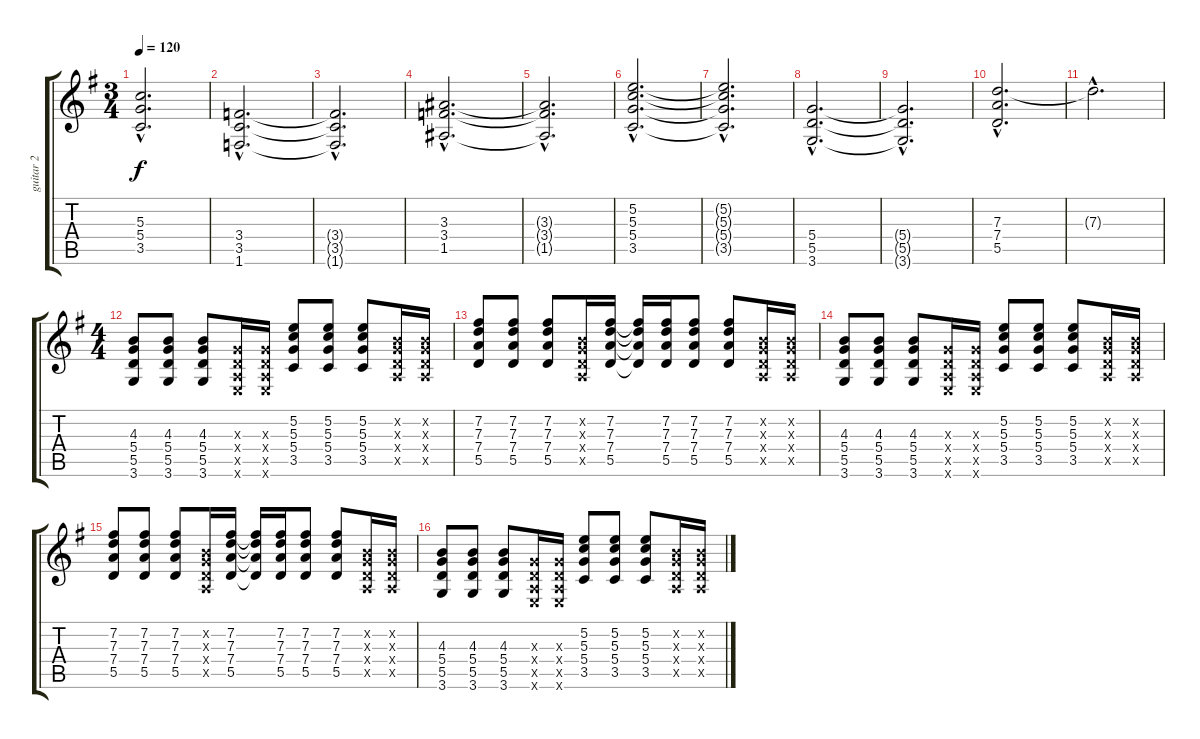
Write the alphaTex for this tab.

\track ("guitar 2" "guitar 2") {instrument overdrivenguitar}
\staff {score tabs}
\tuning (E4 B3 G3 D3 A2 E2) {hide}
\ts (3 4)
\tempo 120
\clef g2
\ks g
(5.3{hac t} 5.4{hac t} 3.5{hac t}).2{d dy f} |
(3.4{hac} 3.5{hac} 1.6{hac}).2{d} |
(3.4{hac t} 3.5{hac t} 1.6{hac t}).2{d} |
(3.3{hac} 3.4{hac} 1.5{hac}).2{d} |
(3.3{hac t} 3.4{hac t} 1.5{hac t}).2{d} |
(5.2{hac} 5.3{hac} 5.4{hac} 3.5{hac}).2{d} |
(5.2{hac t} 5.3{hac t} 5.4{hac t} 3.5{hac t}).2{d} |
(5.4{hac} 5.5{hac} 3.6{hac}).2{d} |
(5.4{hac t} 5.5{hac t} 3.6{hac t}).2{d} |
(7.3{hac} 7.4{hac} 5.5{hac}).2{d} |
7.3{hac t}.2{d} |
\ts (4 4)
(4.3 5.4 5.5 3.6).8 (4.3 5.4 5.5 3.6).8 (4.3 5.4 5.5 3.6).8 (0.3{x} 0.4{x} 0.5{x} 0.6{x}).16 (0.3{x} 0.4{x} 0.5{x} 0.6{x}).16 (5.2 5.3 5.4 3.5).8 (5.2 5.3 5.4 3.5).8 (5.2 5.3 5.4 3.5).8 (0.2{x} 0.3{x} 0.4{x} 0.5{x}).16 (0.2{x} 0.3{x} 0.4{x} 0.5{x}).16 |
(7.2 7.3 7.4 5.5).8 (7.2 7.3 7.4 5.5).8 (7.2 7.3 7.4 5.5).8 (0.2{x} 0.3{x} 0.4{x} 0.5{x}).16 (7.2 7.3 7.4 5.5).16 (7.2{t} 7.3{t} 7.4{t} 5.5{t}).16 (7.2 7.3 7.4 5.5).16 (7.2 7.3 7.4 5.5).8 (7.2 7.3 7.4 5.5).8 (0.2{x} 0.3{x} 0.4{x} 0.5{x}).16 (0.2{x} 0.3{x} 0.4{x} 0.5{x}).16 |
(4.3 5.4 5.5 3.6).8 (4.3 5.4 5.5 3.6).8 (4.3 5.4 5.5 3.6).8 (0.3{x} 0.4{x} 0.5{x} 0.6{x}).16 (0.3{x} 0.4{x} 0.5{x} 0.6{x}).16 (5.2 5.3 5.4 3.5).8 (5.2 5.3 5.4 3.5).8 (5.2 5.3 5.4 3.5).8 (0.2{x} 0.3{x} 0.4{x} 0.5{x}).16 (0.2{x} 0.3{x} 0.4{x} 0.5{x}).16 |
(7.2 7.3 7.4 5.5).8 (7.2 7.3 7.4 5.5).8 (7.2 7.3 7.4 5.5).8 (0.2{x} 0.3{x} 0.4{x} 0.5{x}).16 (7.2 7.3 7.4 5.5).16 (7.2{t} 7.3{t} 7.4{t} 5.5{t}).16 (7.2 7.3 7.4 5.5).16 (7.2 7.3 7.4 5.5).8 (7.2 7.3 7.4 5.5).8 (0.2{x} 0.3{x} 0.4{x} 0.5{x}).16 (0.2{x} 0.3{x} 0.4{x} 0.5{x}).16 |
(4.3 5.4 5.5 3.6).8 (4.3 5.4 5.5 3.6).8 (4.3 5.4 5.5 3.6).8 (0.3{x} 0.4{x} 0.5{x} 0.6{x}).16 (0.3{x} 0.4{x} 0.5{x} 0.6{x}).16 (5.2 5.3 5.4 3.5).8 (5.2 5.3 5.4 3.5).8 (5.2 5.3 5.4 3.5).8 (0.2{x} 0.3{x} 0.4{x} 0.5{x}).16 (0.2{x} 0.3{x} 0.4{x} 0.5{x}).16
